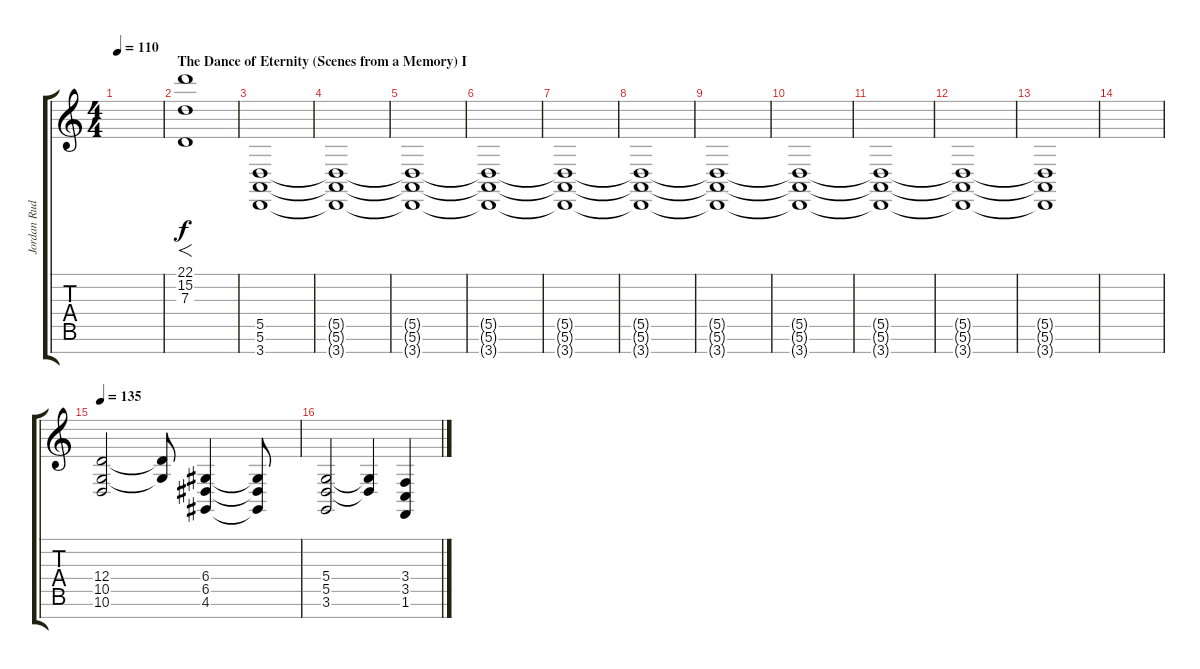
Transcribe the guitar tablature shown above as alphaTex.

\track ("Jordan Rudess Fill" "Jordan Rud") {instrument synthstrings2}
\staff {score tabs}
\tuning (E4 B3 G3 D3 A2 E2 B1) {hide}
\ts (4 4)
\tempo 110
\clef g2
\ks c
|
\section ("" "The Dance of Eternity (Scenes from a Memory) I")
(22.1 15.2 7.3).1{f} |
(5.5 5.6 3.7).1 |
(5.5{t} 5.6{t} 3.7{t}).1 |
(5.5{t} 5.6{t} 3.7{t}).1 |
(5.5{t} 5.6{t} 3.7{t}).1 |
(5.5{t} 5.6{t} 3.7{t}).1 |
(5.5{t} 5.6{t} 3.7{t}).1 |
(5.5{t} 5.6{t} 3.7{t}).1 |
(5.5{t} 5.6{t} 3.7{t}).1 |
(5.5{t} 5.6{t} 3.7{t}).1 |
(5.5{t} 5.6{t} 3.7{t}).1 |
(5.5{t} 5.6{t} 3.7{t}).1 |
|
\tempo 135
(12.4 10.5 10.6).2{volume 10 instrument lead2sawtooth} (12.4{t} 10.5{t}).8 (6.4 6.5 4.6).4 (6.4{t} 6.5{t} 4.6{t}).8 |
(5.4 5.5 3.6).2 (5.4{t} 5.5{t}).4 (3.4 3.5 1.6).4
